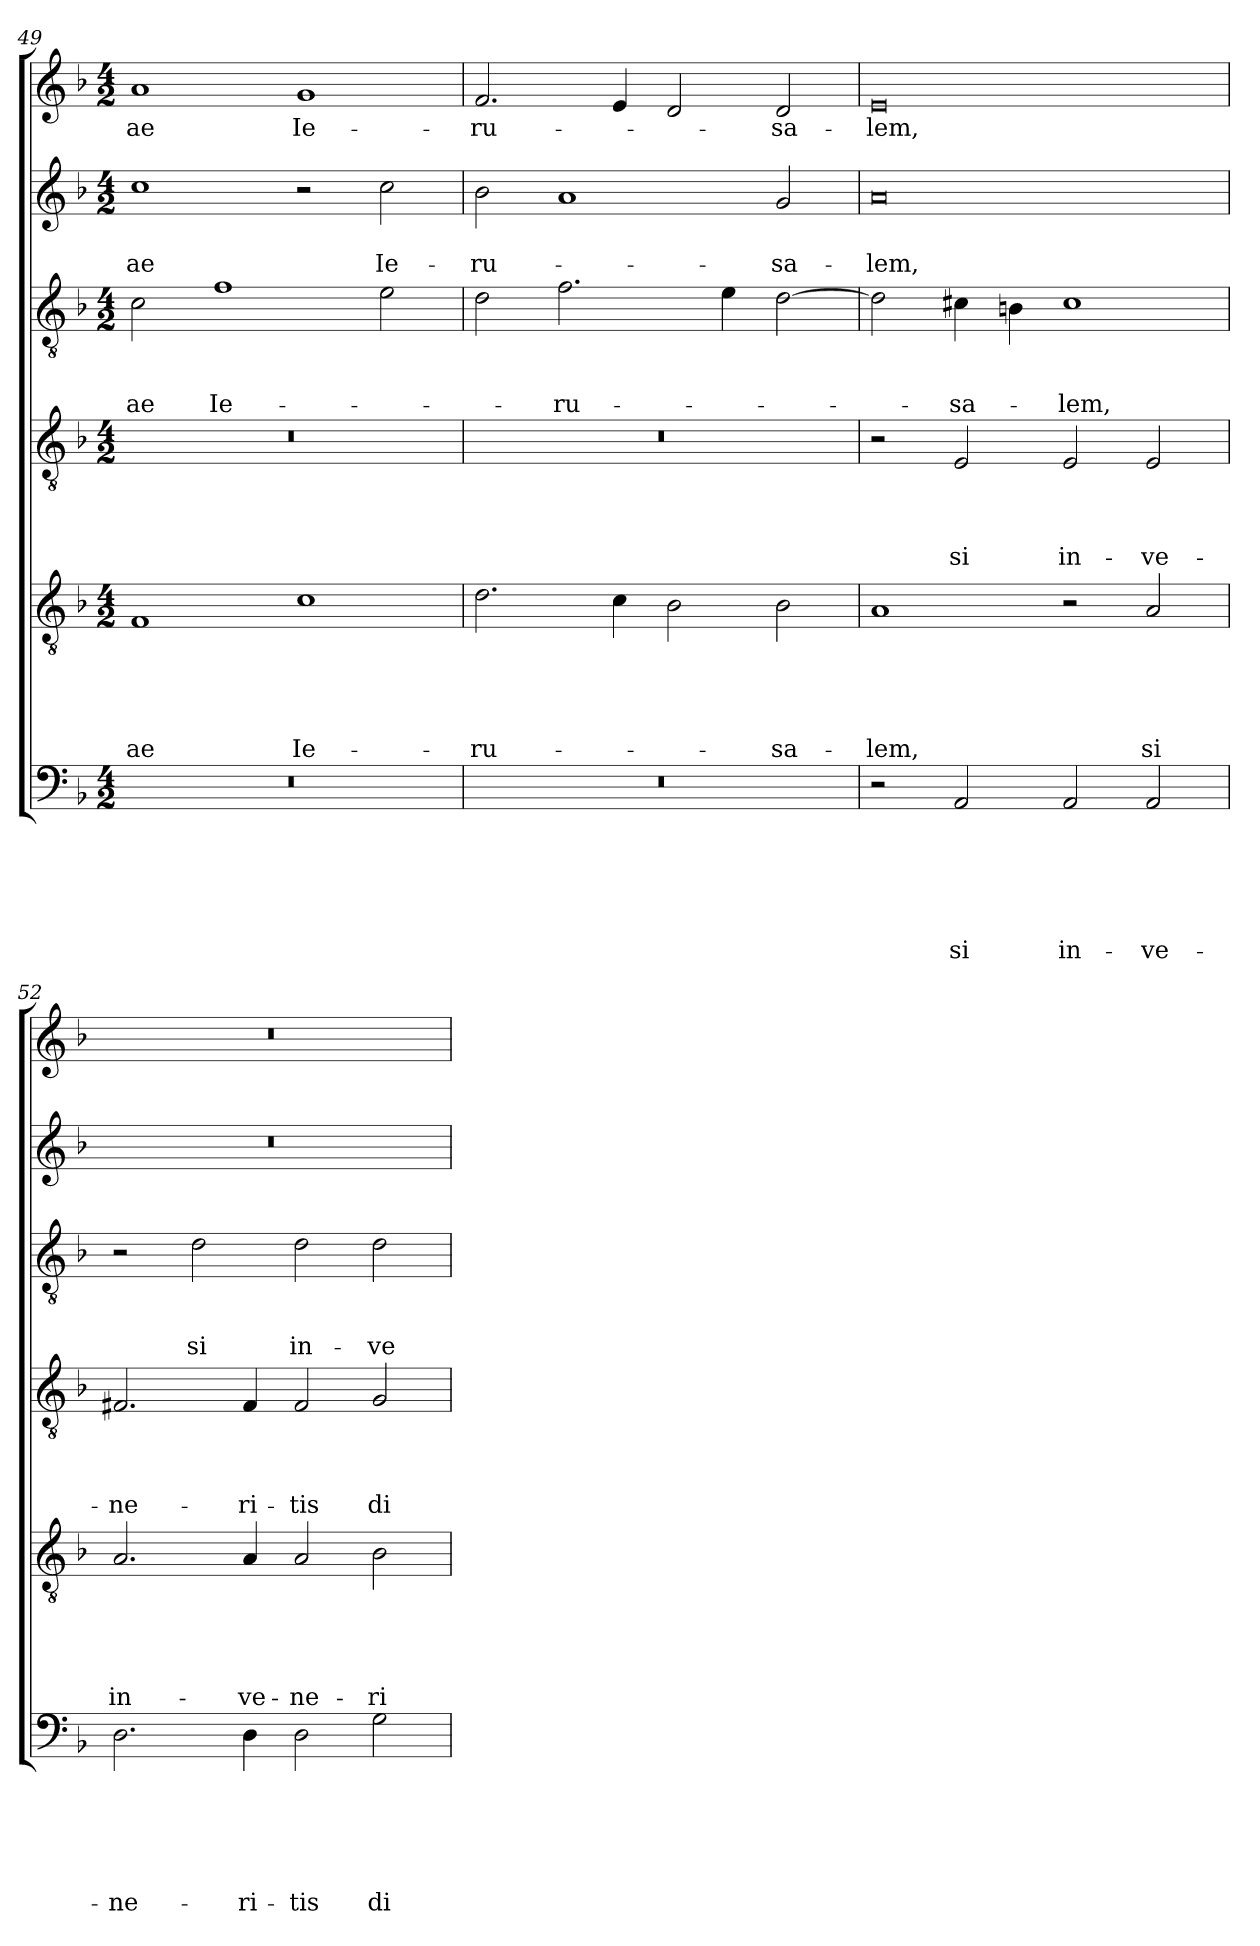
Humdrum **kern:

**kern	**text	**text	**text	**text	**text	**text	**kern	**text	**text	**text	**text	**text	**kern	**text	**text	**text	**text	**kern	**text	**text	**text	**kern	**text	**text	**kern	**text
*part6	*part6	*part6	*part6	*part6	*part6	*part6	*part5	*part5	*part5	*part5	*part5	*part5	*part4	*part4	*part4	*part4	*part4	*part3	*part3	*part3	*part3	*part2	*part2	*part2	*part1	*part1
*staff6	*staff6	*staff6	*staff6	*staff6	*staff6	*staff6	*staff5	*staff5	*staff5	*staff5	*staff5	*staff5	*staff4	*staff4	*staff4	*staff4	*staff4	*staff3	*staff3	*staff3	*staff3	*staff2	*staff2	*staff2	*staff1	*staff1
!!LO:LB:g=z
*clefF4	*	*	*	*	*	*	*clefGv2	*	*	*	*	*	*clefGv2	*	*	*	*	*clefGv2	*	*	*	*clefG2	*	*	*clefG2	*
*k[b-]	*	*	*	*	*	*	*k[b-]	*	*	*	*	*	*k[b-]	*	*	*	*	*k[b-]	*	*	*	*k[b-]	*	*	*k[b-]	*
*F:	*	*	*	*	*	*	*F:	*	*	*	*	*	*F:	*	*	*	*	*F:	*	*	*	*F:	*	*	*F:	*
*M4/2	*	*	*	*	*	*	*M4/2	*	*	*	*	*	*M4/2	*	*	*	*	*M4/2	*	*	*	*M4/2	*	*	*M4/2	*
=49	=49	=49	=49	=49	=49	=49	=49	=49	=49	=49	=49	=49	=49	=49	=49	=49	=49	=49	=49	=49	=49	=49	=49	=49	=49	=49
!	!	!	!	!	!	!	!	!	!	!	!	!LO:LY:b	!	!	!	!	!	!	!	!	!LO:LY:b	!	!	!LO:LY:b	!	!LO:LY:b
0r	.	.	.	.	.	.	1F	.	.	.	.	-ae	0r	.	.	.	.	2c\	.	.	-ae	1cc	.	-ae	1a	-ae
!	!	!	!	!	!	!	!	!	!	!	!	!	!	!	!	!	!	!	!	!	!LO:LY:b	!	!	!	!	!
.	.	.	.	.	.	.	.	.	.	.	.	.	.	.	.	.	.	1f	.	.	Ie-	.	.	.	.	.
!	!	!	!	!	!	!	!	!	!	!	!	!LO:LY:b	!	!	!	!	!	!	!	!	!	!	!	!	!	!LO:LY:b
.	.	.	.	.	.	.	1c	.	.	.	.	Ie-	.	.	.	.	.	.	.	.	.	2r	.	.	1g	Ie-
!	!	!	!	!	!	!	!	!	!	!	!	!	!	!	!	!	!	!	!	!	!	!	!	!LO:LY:b	!	!
.	.	.	.	.	.	.	.	.	.	.	.	.	.	.	.	.	.	2e\	.	.	.	2cc\	.	Ie-	.	.
=50	=50	=50	=50	=50	=50	=50	=50	=50	=50	=50	=50	=50	=50	=50	=50	=50	=50	=50	=50	=50	=50	=50	=50	=50	=50	=50
!	!	!	!	!	!	!	!	!	!	!	!	!LO:LY:b	!	!	!	!	!	!	!	!	!	!	!	!LO:LY:b	!	!LO:LY:b
0r	.	.	.	.	.	.	2.d\	.	.	.	.	-ru-	0r	.	.	.	.	2d\	.	.	.	2b-\	.	-ru-	2.f/	-ru-
!	!	!	!	!	!	!	!	!	!	!	!	!	!	!	!	!	!	!	!	!	!LO:LY:b	!	!	!	!	!
.	.	.	.	.	.	.	.	.	.	.	.	.	.	.	.	.	.	2.f\	.	.	-ru-	1a	.	.	.	.
.	.	.	.	.	.	.	4c\	.	.	.	.	.	.	.	.	.	.	.	.	.	.	.	.	.	4e/	.
.	.	.	.	.	.	.	2B-\	.	.	.	.	.	.	.	.	.	.	.	.	.	.	.	.	.	2d/	.
.	.	.	.	.	.	.	.	.	.	.	.	.	.	.	.	.	.	4e\	.	.	.	.	.	.	.	.
!	!	!	!	!	!	!	!	!	!	!	!	!LO:LY:b	!	!	!	!	!	!	!	!	!	!	!	!LO:LY:b	!	!LO:LY:b
.	.	.	.	.	.	.	2B-\	.	.	.	.	-sa-	.	.	.	.	.	[2d\	.	.	.	2g/	.	-sa-	2d/	-sa-
=51	=51	=51	=51	=51	=51	=51	=51	=51	=51	=51	=51	=51	=51	=51	=51	=51	=51	=51	=51	=51	=51	=51	=51	=51	=51	=51
!	!	!	!	!	!	!	!	!	!	!	!	!LO:LY:b	!	!	!	!	!	!	!	!	!	!	!	!LO:LY:b	!	!LO:LY:b
2r	.	.	.	.	.	.	1A	.	.	.	.	-lem,	2r	.	.	.	.	2d\]	.	.	.	0a	.	-lem,	0e	-lem,
!	!	!	!	!	!	!LO:LY:b	!	!	!	!	!	!	!	!	!	!	!LO:LY:b	!	!	!	!LO:LY:b	!	!	!	!	!
2AA/	.	.	.	.	.	si	.	.	.	.	.	.	2E/	.	.	.	si	4c#\	.	.	-sa-	.	.	.	.	.
.	.	.	.	.	.	.	.	.	.	.	.	.	.	.	.	.	.	4B\	.	.	.	.	.	.	.	.
!	!	!	!	!	!	!LO:LY:b	!	!	!	!	!	!	!	!	!	!	!LO:LY:b	!	!	!	!LO:LY:b	!	!	!	!	!
2AA/	.	.	.	.	.	in-	2r	.	.	.	.	.	2E/	.	.	.	in-	1c#	.	.	-lem,	.	.	.	.	.
!	!	!	!	!	!	!LO:LY:b	!	!	!	!	!	!LO:LY:b	!	!	!	!	!LO:LY:b	!	!	!	!	!	!	!	!	!
2AA/	.	.	.	.	.	-ve-	2A/	.	.	.	.	si	2E/	.	.	.	-ve-	.	.	.	.	.	.	.	.	.
=52	=52	=52	=52	=52	=52	=52	=52	=52	=52	=52	=52	=52	=52	=52	=52	=52	=52	=52	=52	=52	=52	=52	=52	=52	=52	=52
!	!	!	!	!	!	!LO:LY:b	!	!	!	!	!	!LO:LY:b	!	!	!	!	!LO:LY:b	!	!	!	!	!	!	!	!	!
2.D\	.	.	.	.	.	-ne-	2.A/	.	.	.	.	in-	2.F#X/	.	.	.	-ne-	2r	.	.	.	0r	.	.	0r	.
!	!	!	!	!	!	!	!	!	!	!	!	!	!	!	!	!	!	!	!	!	!LO:LY:b	!	!	!	!	!
.	.	.	.	.	.	.	.	.	.	.	.	.	.	.	.	.	.	2d\	.	.	si	.	.	.	.	.
!	!	!	!	!	!	!LO:LY:b	!	!	!	!	!	!LO:LY:b	!	!	!	!	!LO:LY:b	!	!	!	!	!	!	!	!	!
4D\	.	.	.	.	.	-ri-	4A/	.	.	.	.	-ve-	4F#/	.	.	.	-ri-	.	.	.	.	.	.	.	.	.
!	!	!	!	!	!	!LO:LY:b	!	!	!	!	!	!LO:LY:b	!	!	!	!	!LO:LY:b	!	!	!	!LO:LY:b	!	!	!	!	!
2D\	.	.	.	.	.	-tis	2A/	.	.	.	.	-ne-	2F#/	.	.	.	-tis	2d\	.	.	in-	.	.	.	.	.
!	!	!	!	!	!	!LO:LY:b	!	!	!	!	!	!LO:LY:b	!	!	!	!	!LO:LY:b	!	!	!	!LO:LY:b	!	!	!	!	!
2G\	.	.	.	.	.	di-	2B-\	.	.	.	.	-ri-	2G/	.	.	.	di-	2d\	.	.	-ve-	.	.	.	.	.
=	=	=	=	=	=	=	=	=	=	=	=	=	=	=	=	=	=	=	=	=	=	=	=	=	=	=
*-	*-	*-	*-	*-	*-	*-	*-	*-	*-	*-	*-	*-	*-	*-	*-	*-	*-	*-	*-	*-	*-	*-	*-	*-	*-	*-
